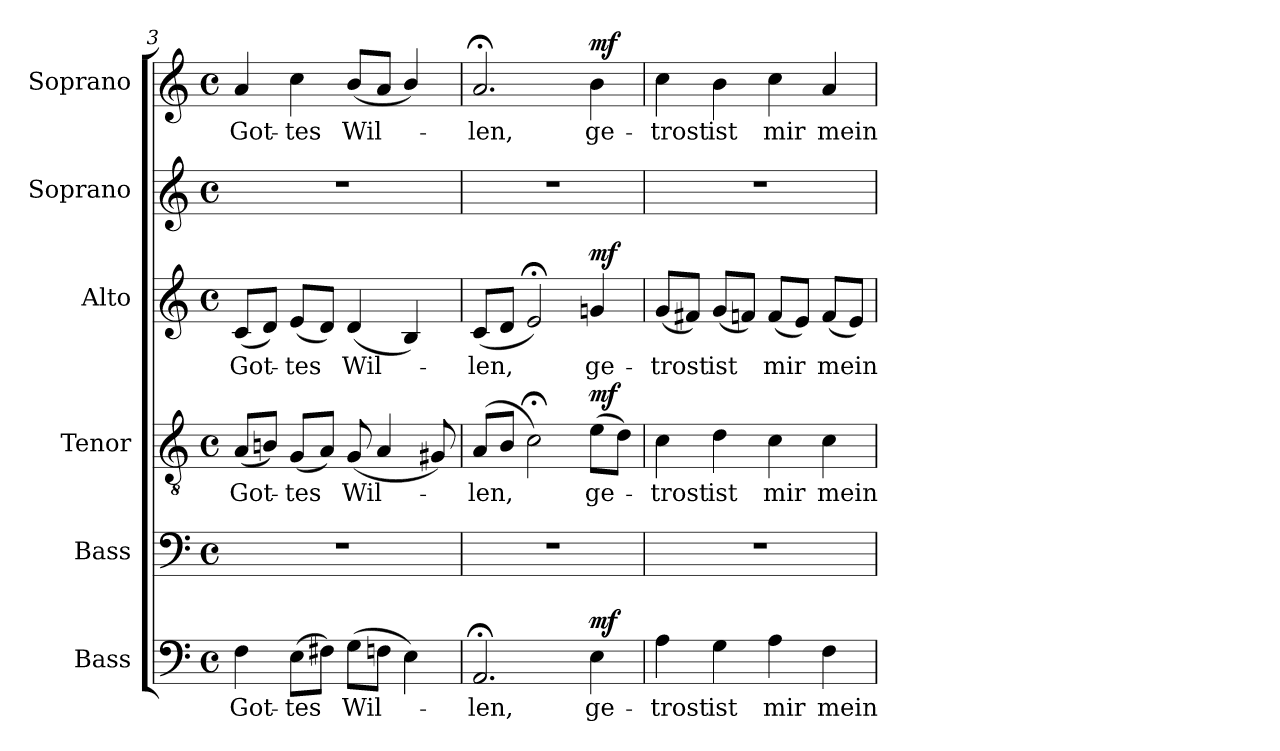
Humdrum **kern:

**kern	**text	**dynam	**kern	**kern	**text	**dynam	**kern	**text	**dynam	**kern	**kern	**text	**dynam
*part6	*part6	*part6	*part5	*part4	*part4	*part4	*part3	*part3	*part3	*part2	*part1	*part1	*part1
*staff6	*staff6	*staff6	*staff5	*staff4	*staff4	*staff4	*staff3	*staff3	*staff3	*staff2	*staff1	*staff1	*staff1
*I"Bass	*	*	*I"Bass	*I"Tenor	*	*	*I"Alto	*	*	*I"Soprano	*I"Soprano	*	*
*I'B.	*	*	*I'B.	*I'T.	*	*	*I'A.	*	*	*I'S.	*I'S.	*	*
*clefF4	*	*	*clefF4	*clefGv2	*	*	*clefG2	*	*	*clefG2	*clefG2	*	*
*	*	*	*	*ITrd7c12	*	*	*	*	*	*	*	*	*
*k[]	*	*	*k[]	*k[]	*	*	*k[]	*	*	*k[]	*k[]	*	*
*C:	*	*	*C:	*C:	*	*	*C:	*	*	*C:	*C:	*	*
*M4/4	*	*	*M4/4	*M4/4	*	*	*M4/4	*	*	*M4/4	*M4/4	*	*
*met(c)	*	*	*met(c)	*met(c)	*	*	*met(c)	*	*	*met(c)	*met(c)	*	*
=3	=3	=3	=3	=3	=3	=3	=3	=3	=3	=3	=3	=3	=3
!	!LO:LY:b:color=#000000	!	!	!	!	!	!	!	!	!	!	!	!
!	!	!	!	!	!LO:LY:b:color=#000000	!	!	!	!	!	!	!	!
!	!	!	!	!	!	!	!	!LO:LY:b:color=#000000	!	!	!	!	!
!	!	!	!	!	!	!	!	!	!	!	!	!LO:LY:b:color=#000000	!
4Fi\	Got-	.	1r	(8AAi/L	Got-	.	(8ci/L	Got-	.	1r	4ai/	Got-	.
.	.	.	.	8BBni/J)	.	.	8di/J)	.	.	.	.	.	.
!	!LO:LY:b:color=#000000	!	!	!	!	!	!	!	!	!	!	!	!
!	!	!	!	!	!LO:LY:b:color=#000000	!	!	!	!	!	!	!	!
!	!	!	!	!	!	!	!	!LO:LY:b:color=#000000	!	!	!	!	!
!	!	!	!	!	!	!	!	!	!	!	!	!LO:LY:b:color=#000000	!
(8Ei\L	-tes	.	.	(8GGi/L	-tes	.	(8ei/L	-tes	.	.	4cci\	-tes	.
8F#Xi\J)	.	.	.	8AAi/J)	.	.	8di/J)	.	.	.	.	.	.
!	!LO:LY:b:color=#000000	!	!	!	!	!	!	!	!	!	!	!	!
!	!	!	!	!	!LO:LY:b:color=#000000	!	!	!	!	!	!	!	!
!	!	!	!	!	!	!	!	!LO:LY:b:color=#000000	!	!	!	!	!
!	!	!	!	!	!	!	!	!	!	!	!	!LO:LY:b:color=#000000	!
(8Gi\L	Wil-	.	.	(8GGi/	Wil-	.	(4di/	Wil-	.	.	(8bi/L	Wil-	.
8Fni\J	.	.	.	4AAi/	.	.	.	.	.	.	8ai/J	.	.
4Ei\)	.	.	.	.	.	.	4Bi/)	.	.	.	4bi/)	.	.
.	.	.	.	8GG#Xi/)	.	.	.	.	.	.	.	.	.
=4	=4	=4	=4	=4	=4	=4	=4	=4	=4	=4	=4	=4	=4
!	!LO:LY:b:color=#000000	!	!	!	!	!	!	!	!	!	!	!	!
!	!	!	!	!	!LO:LY:b:color=#000000	!	!	!	!	!	!	!	!
!	!	!	!	!	!	!	!	!LO:LY:b:color=#000000	!	!	!	!	!
!	!	!	!	!	!	!	!	!	!	!	!	!LO:LY:b:color=#000000	!
2.AA;i/	-len,	.	1r	(8AAi/L	-len,	.	(8ci/L	-len,	.	1r	2.a;i/	-len,	.
.	.	.	.	8BBi/J	.	.	8di/J	.	.	.	.	.	.
.	.	.	.	2C;i\)	.	.	2e;i/)	.	.	.	.	.	.
!	!LO:LY:b:color=#000000	!	!	!	!	!	!	!	!	!	!	!	!
!	!	!	!	!	!LO:LY:b:color=#000000	!	!	!	!	!	!	!	!
!	!	!	!	!	!	!	!	!LO:LY:b:color=#000000	!	!	!	!	!
!	!	!	!	!	!	!	!	!	!	!	!	!LO:LY:b:color=#000000	!
4Ei\	ge-	mf	.	(8Ei\L	ge-	mf	4gni/	ge-	mf	.	4bi\	ge-	mf
.	.	.	.	8Di\J)	.	.	.	.	.	.	.	.	.
=5	=5	=5	=5	=5	=5	=5	=5	=5	=5	=5	=5	=5	=5
!	!LO:LY:b:color=#000000	!	!	!	!	!	!	!	!	!	!	!	!
!	!	!	!	!	!LO:LY:b:color=#000000	!	!	!	!	!	!	!	!
!	!	!	!	!	!	!	!	!LO:LY:b:color=#000000	!	!	!	!	!
!	!	!	!	!	!	!	!	!	!	!	!	!LO:LY:b:color=#000000	!
4Ai\	-trost	.	1r	4Ci\	-trost	.	(8gi/L	-trost	.	1r	4cci\	-trost	.
.	.	.	.	.	.	.	8f#Xi/J)	.	.	.	.	.	.
!	!LO:LY:b:color=#000000	!	!	!	!	!	!	!	!	!	!	!	!
!	!	!	!	!	!LO:LY:b:color=#000000	!	!	!	!	!	!	!	!
!	!	!	!	!	!	!	!	!LO:LY:b:color=#000000	!	!	!	!	!
!	!	!	!	!	!	!	!	!	!	!	!	!LO:LY:b:color=#000000	!
4Gi\	ist	.	.	4Di\	ist	.	(8gi/L	ist	.	.	4bi\	ist	.
.	.	.	.	.	.	.	8fni/J)	.	.	.	.	.	.
!	!LO:LY:b:color=#000000	!	!	!	!	!	!	!	!	!	!	!	!
!	!	!	!	!	!LO:LY:b:color=#000000	!	!	!	!	!	!	!	!
!	!	!	!	!	!	!	!	!LO:LY:b:color=#000000	!	!	!	!	!
!	!	!	!	!	!	!	!	!	!	!	!	!LO:LY:b:color=#000000	!
4Ai\	mir	.	.	4Ci\	mir	.	(8fi/L	mir	.	.	4cci\	mir	.
.	.	.	.	.	.	.	8ei/J)	.	.	.	.	.	.
!	!LO:LY:b:color=#000000	!	!	!	!	!	!	!	!	!	!	!	!
!	!	!	!	!	!LO:LY:b:color=#000000	!	!	!	!	!	!	!	!
!	!	!	!	!	!	!	!	!LO:LY:b:color=#000000	!	!	!	!	!
!	!	!	!	!	!	!	!	!	!	!	!	!LO:LY:b:color=#000000	!
4Fi\	mein	.	.	4Ci\	mein	.	(8fi/L	mein	.	.	4ai/	mein	.
.	.	.	.	.	.	.	8ei/J)	.	.	.	.	.	.
=	=	=	=	=	=	=	=	=	=	=	=	=	=
*-	*-	*-	*-	*-	*-	*-	*-	*-	*-	*-	*-	*-	*-
